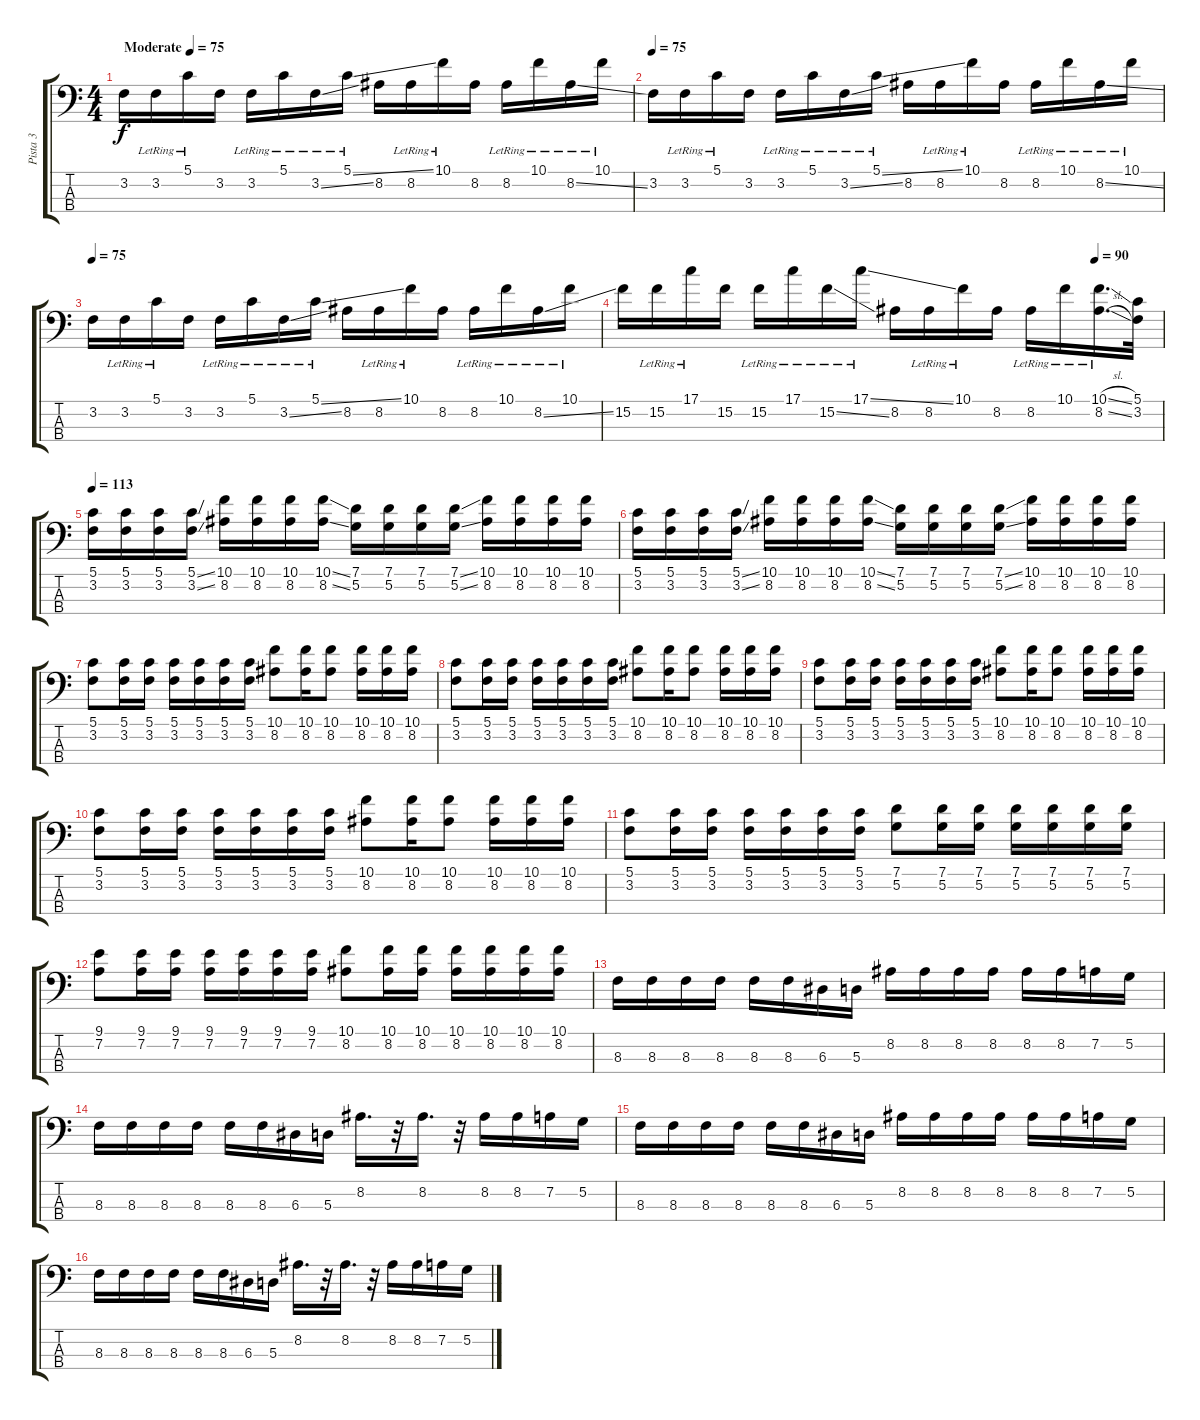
\track ("Pista 3" "Pista 3") {instrument electricbasspick}
\staff {score tabs}
\tuning (G2 D2 A1 E1) {hide}
\ts (4 4)
\tempo (75 "Moderate")
\clef f4
\ks c
3.2.16{dy f instrument electricbasspick} 3.2{lr}.16 5.1{lr}.16 3.2.16 3.2{lr}.16 5.1{lr}.16 3.2{ss lr}.16 5.1{ss lr}.16 8.2.16 8.2{lr}.16 10.1{lr}.16 8.2.16 8.2{lr}.16 10.1{lr}.16 8.2{ss lr}.16 10.1{lr}.16 |
\tempo 75
3.2.16 3.2{lr}.16 5.1{lr}.16 3.2.16 3.2{lr}.16 5.1{lr}.16 3.2{ss lr}.16 5.1{ss lr}.16 8.2.16 8.2{lr}.16 10.1{lr}.16 8.2.16 8.2{lr}.16 10.1{lr}.16 8.2{ss lr}.16 10.1{lr}.16 |
\tempo 75
3.2.16 3.2{lr}.16 5.1{lr}.16 3.2.16 3.2{lr}.16 5.1{lr}.16 3.2{ss lr}.16 5.1{ss lr}.16 8.2.16 8.2{lr}.16 10.1{lr}.16 8.2.16 8.2{lr}.16 10.1{lr}.16 8.2{ss lr}.16 10.1{lr}.16 |
\tempo (90 0.875)
15.2.16 15.2{lr}.16 17.1{lr}.16 15.2.16 15.2{lr}.16 17.1{lr}.16 15.2{ss lr}.16 17.1{ss lr}.16 8.2.16 8.2{lr}.16 10.1{lr}.16 8.2.16 8.2{lr}.16 10.1{lr}.16 (10.1{sl} 8.2{sl lr}).16{d} (5.1 3.2).32 |
\tempo 113
(5.1 3.2).16 (5.1 3.2).16 (5.1 3.2).16 (5.1{ss} 3.2{ss}).16 (10.1 8.2).16 (10.1 8.2).16 (10.1 8.2).16 (10.1{ss} 8.2{ss}).16 (7.1 5.2).16 (7.1 5.2).16 (7.1 5.2).16 (7.1{ss} 5.2{ss}).16 (10.1 8.2).16 (10.1 8.2).16 (10.1 8.2).16 (10.1 8.2).16 |
(5.1 3.2).16 (5.1 3.2).16 (5.1 3.2).16 (5.1{ss} 3.2{ss}).16 (10.1 8.2).16 (10.1 8.2).16 (10.1 8.2).16 (10.1{ss} 8.2{ss}).16 (7.1 5.2).16 (7.1 5.2).16 (7.1 5.2).16 (7.1{ss} 5.2{ss}).16 (10.1 8.2).16 (10.1 8.2).16 (10.1 8.2).16 (10.1 8.2).16 |
(5.1 3.2).8 (5.1 3.2).16 (5.1 3.2).16 (5.1 3.2).16 (5.1 3.2).16 (5.1 3.2).16 (5.1 3.2).16 (10.1 8.2).8 (10.1 8.2).16 (10.1 8.2).8 (10.1 8.2).16 (10.1 8.2).16 (10.1 8.2).16 |
(5.1 3.2).8 (5.1 3.2).16 (5.1 3.2).16 (5.1 3.2).16 (5.1 3.2).16 (5.1 3.2).16 (5.1 3.2).16 (10.1 8.2).8 (10.1 8.2).16 (10.1 8.2).8 (10.1 8.2).16 (10.1 8.2).16 (10.1 8.2).16 |
(5.1 3.2).8 (5.1 3.2).16 (5.1 3.2).16 (5.1 3.2).16 (5.1 3.2).16 (5.1 3.2).16 (5.1 3.2).16 (10.1 8.2).8 (10.1 8.2).16 (10.1 8.2).8 (10.1 8.2).16 (10.1 8.2).16 (10.1 8.2).16 |
(5.1 3.2).8 (5.1 3.2).16 (5.1 3.2).16 (5.1 3.2).16 (5.1 3.2).16 (5.1 3.2).16 (5.1 3.2).16 (10.1 8.2).8 (10.1 8.2).16 (10.1 8.2).8 (10.1 8.2).16 (10.1 8.2).16 (10.1 8.2).16 |
(5.1 3.2).8 (5.1 3.2).16 (5.1 3.2).16 (5.1 3.2).16 (5.1 3.2).16 (5.1 3.2).16 (5.1 3.2).16 (7.1 5.2).8 (7.1 5.2).16 (7.1 5.2).16 (7.1 5.2).16 (7.1 5.2).16 (7.1 5.2).16 (7.1 5.2).16 |
(9.1 7.2).8 (9.1 7.2).16 (9.1 7.2).16 (9.1 7.2).16 (9.1 7.2).16 (9.1 7.2).16 (9.1 7.2).16 (10.1 8.2).8 (10.1 8.2).16 (10.1 8.2).16 (10.1 8.2).16 (10.1 8.2).16 (10.1 8.2).16 (10.1 8.2).16 |
8.3.16 8.3.16 8.3.16 8.3.16 8.3.16 8.3.16 6.3.16 5.3.16 8.2.16 8.2.16 8.2.16 8.2.16 8.2.16 8.2.16 7.2.16 5.2.16 |
8.3.16 8.3.16 8.3.16 8.3.16 8.3.16 8.3.16 6.3.16 5.3.16 8.2.16{d} r.32 8.2.16{d} r.32 8.2.16 8.2.16 7.2.16 5.2.16 |
8.3.16 8.3.16 8.3.16 8.3.16 8.3.16 8.3.16 6.3.16 5.3.16 8.2.16 8.2.16 8.2.16 8.2.16 8.2.16 8.2.16 7.2.16 5.2.16 |
8.3.16 8.3.16 8.3.16 8.3.16 8.3.16 8.3.16 6.3.16 5.3.16 8.2.16{d} r.32 8.2.16{d} r.32 8.2.16 8.2.16 7.2.16 5.2.16
